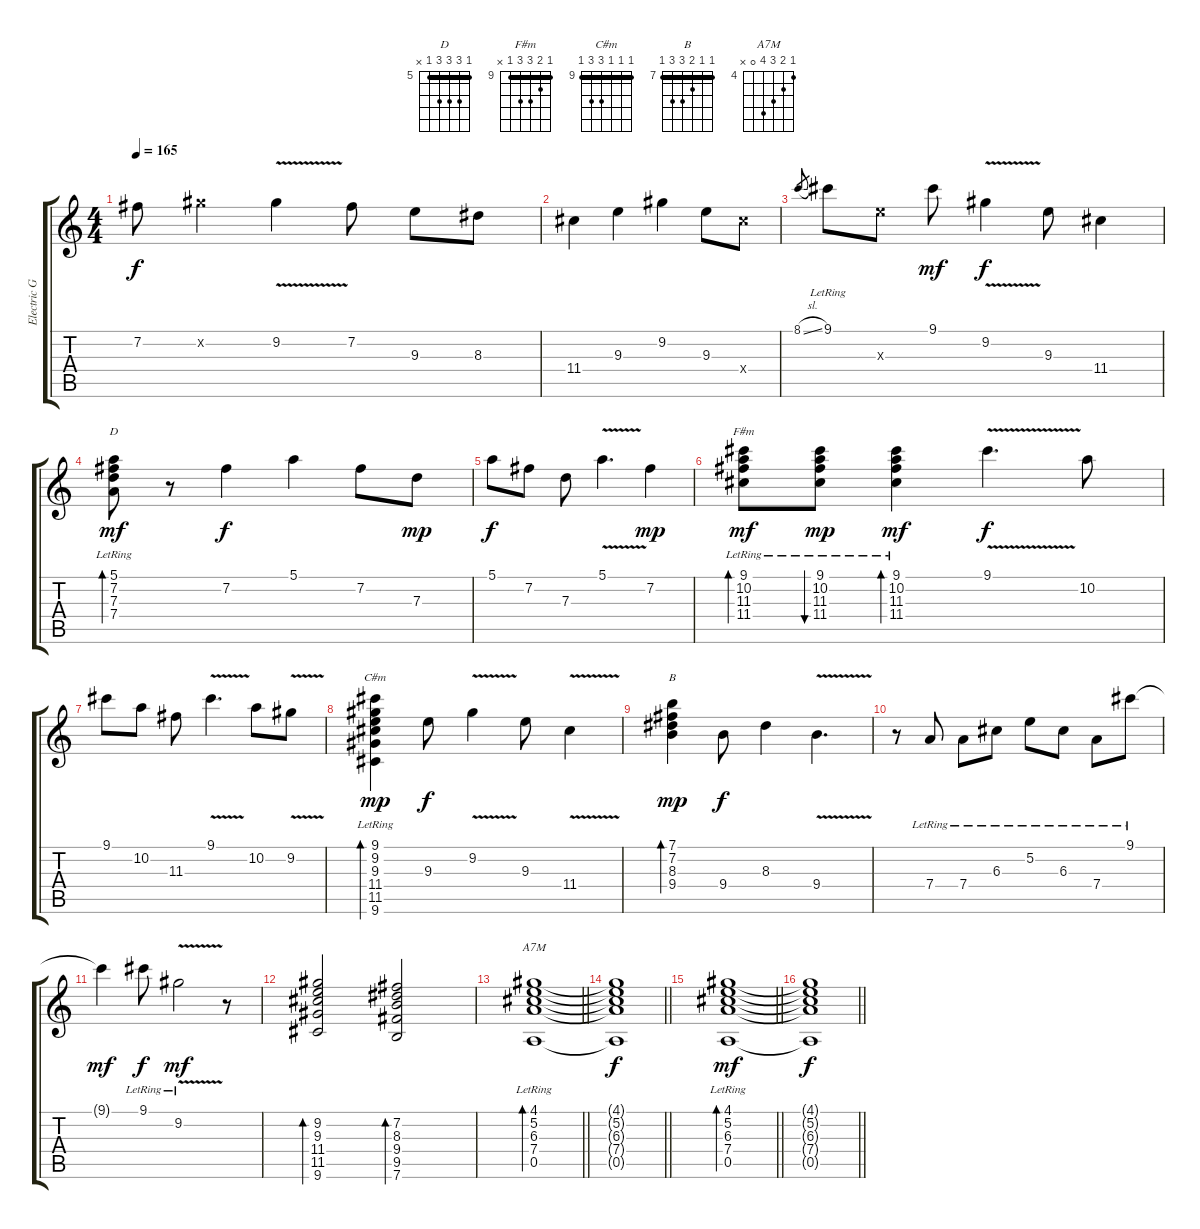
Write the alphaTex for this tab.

\track ("Electric Guitar (Ville)" "Electric G") {instrument electricguitarjazz}
\staff {score tabs}
\tuning (E4 B3 G3 D3 A2 E2) {hide}
\chord ("D" 5 7 7 7 5 x) {firstfret 5 barre 5}
\chord ("F#m" 9 10 11 11 9 x) {firstfret 9 barre 9}
\chord ("C#m" 9 9 9 11 11 9) {firstfret 9 barre 9}
\chord ("B" 7 7 8 9 9 7) {firstfret 7 barre 7}
\chord ("A7M" 4 5 6 7 0 x) {firstfret 4}
\ts (4 4)
\tempo 165
\clef g2
\ks c
7.2.8{dy f} 9.2{x}.4 9.2{v}.4 7.2.8 9.3.8 8.3.8 |
11.4.4 9.3.4 9.2.4 9.3.8 11.4{x}.8 |
8.1{sl}.8{gr} 9.1{lr}.8 9.3{x}.8 9.1.8{dy mf} 9.2{v}.4{dy f} 9.3.8 11.4.4 |
(5.1{lr} 7.2{lr} 7.3{lr} 7.4{lr}).8{bd 120 ch "D" dy mf} r.8 7.2.4{dy f} 5.1.4 7.2.8 7.3.8{dy mp} |
5.1.8{dy f} 7.2.8 7.3.8 5.1{v}.4{d} 7.2.4{dy mp} |
(9.1{lr} 10.2 11.3{lr} 11.4{lr}).8{bd 120 ch "F#m" dy mf} (9.1{lr} 10.2 11.3{lr} 11.4{lr}).8{bu 120 dy mp} (9.1 10.2 11.3{lr} 11.4{lr}).4{bd 120 dy mf} 9.1{v}.4{d dy f} 10.2.8 |
9.1.8 10.2.8 11.3.8 9.1{v}.4{d} 10.2.8 9.2{v}.8 |
(9.1 9.2{lr} 9.3{lr} 11.4{lr} 11.5{lr} 9.6{lr}).4{bd 120 ch "C#m" dy mp} 9.3.8{dy f} 9.2{v}.4 9.3.8 11.4{v}.4 |
(7.1 7.2 8.3 9.4).4{bd 60 ch "B" dy mp} 9.4.8{dy f} 8.3.4 9.4{v}.4{d} |
r.8 7.4{lr}.8 7.4{lr}.8 6.3{lr}.8 5.2{lr}.8 6.3{lr}.8 7.4{lr}.8 9.1{lr}.8 |
9.1{t}.4{dy mf} 9.1{lr}.8{dy f} 9.2{v lr}.2{dy mf} r.8 |
(9.2 9.3 11.4 11.5 9.6).2{bd 120} (7.2 8.3 9.4 9.5 7.6).2{bd 120} |
\barLineRight lightlight
(4.1{lr} 5.2{lr} 6.3{lr} 7.4{lr} 0.5{lr}).1{bd 120 ch "A7M"} |
\barLineRight lightlight
(4.1{t} 5.2{t} 6.3{t} 7.4{t} 0.5{t}).1{dy f} |
\barLineRight lightlight
(4.1{lr} 5.2{lr} 6.3{lr} 7.4{lr} 0.5{lr}).1{bd 120 dy mf} |
\barLineRight lightlight
(4.1{t} 5.2{t} 6.3{t} 7.4{t} 0.5{t}).1{dy f}
